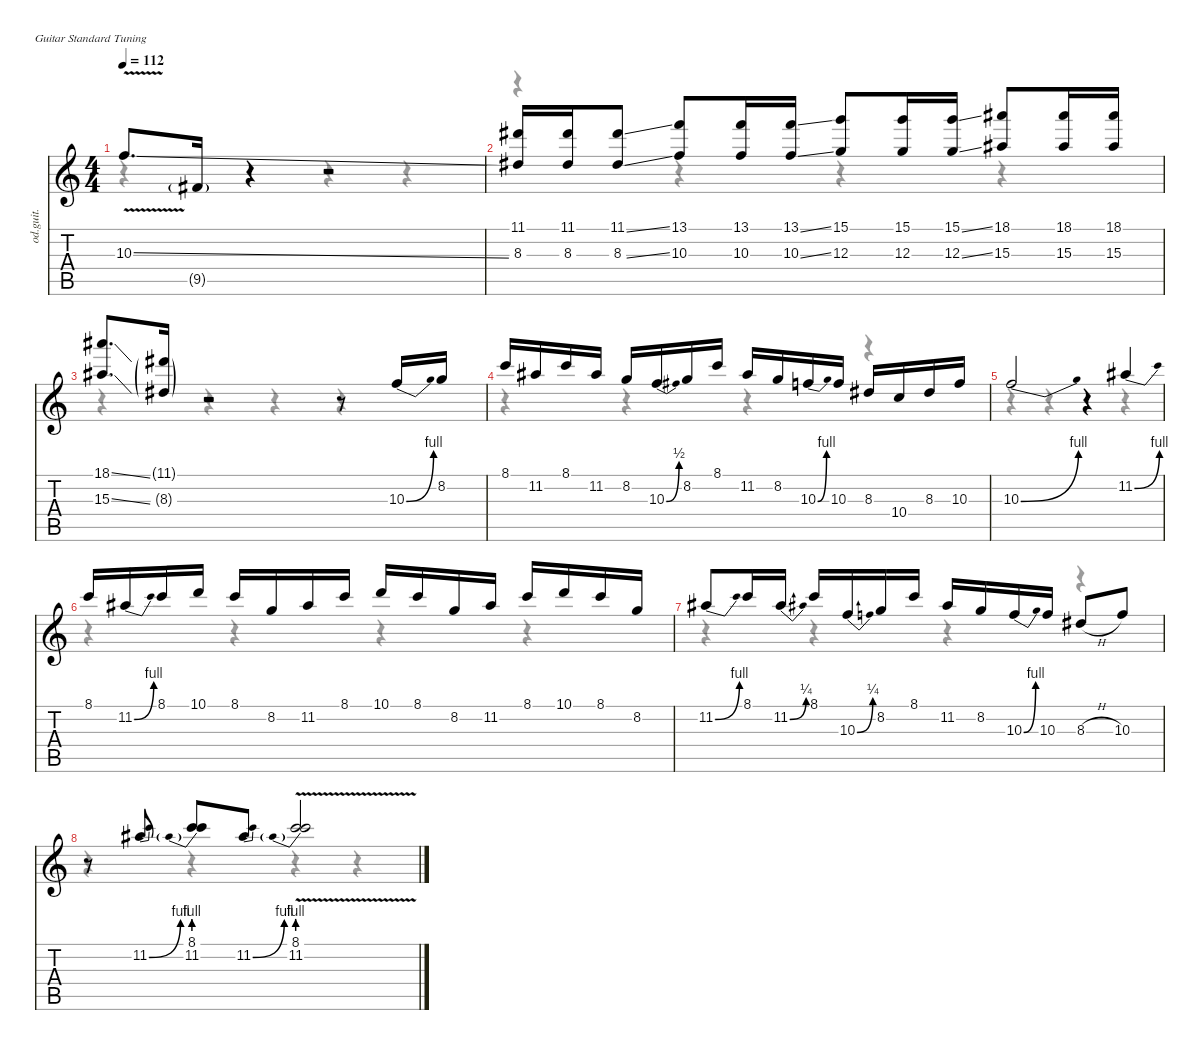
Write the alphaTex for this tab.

\defaultSystemsLayout 4
\hideDynamics
\bracketExtendMode nobrackets
\otherSystemsTrackNameOrientation horizontal
\track ("Electric - Jimi Hendrix" "od.guit.") {instrument overdrivenguitar}
\staff {score tabs}
\tuning (E4 B3 G3 D3 A2 E2)
\voice
\ts (4 4)
\tempo 112
\clef g2
\ks c
10.3{v ss}.8{d dy f beam Up} 9.5{g acc #}.16{dy mp beam Up} r.4{beam Up} r.2{beam Up} |
(11.1{acc #} 8.3{acc #}).16{dy f beam Up} (11.1{acc #} 8.3{acc #}).16{beam Up} (11.1{ss acc #} 8.3{ss acc #}).8{beam Up} (13.1 10.3).8{beam Up} (13.1 10.3).16{beam Up} (13.1{ss} 10.3{ss}).16{beam Up} (15.1 12.3).8{beam Up} (15.1 12.3).16{beam Up} (15.1{ss} 12.3{ss}).16{beam Up} (18.1{acc #} 15.3{acc #}).8{beam Up} (18.1{acc #} 15.3{acc #}).16{beam Up} (18.1{acc #} 15.3{acc #}).16{beam Up} |
(18.1{ss acc #} 15.3{ss acc #}).8{d beam Up} (11.1{g acc #} 8.3{g acc #}).16{dy mp beam Up} r.2{beam Up} r.8{beam Up} 10.3{be (bend 0 0 30 4)}.16{dy f beam Up} 8.2.16{beam Up} |
8.1.16{beam Up} 11.2{acc #}.16{beam Up} 8.1.16{beam Up} 11.2{acc #}.16{beam Up} 8.2.16{beam Up} 10.3{be (bend 0 0 30 2)}.16{beam Up} 8.2.16{beam Up} 8.1.16{beam Up} 11.2{acc #}.16{beam Up} 8.2.16{beam Up} 10.3{be (bend 0 0 30 4)}.16{beam Up} 10.3.16{beam Up} 8.3{acc #}.16{beam Up} 10.4.16{beam Up} 8.3{acc #}.16{beam Up} 10.3.16{beam Up} |
10.3{be (bend 0 0 15 4)}.2{beam Up} r.4{beam Up} 11.2{be (bend 0 0 45 4) acc #}.4{beam Up} |
8.1.16{beam Up} 11.2{be (bend 0 0 30 4) acc #}.16{beam Up} 8.1.16{beam Up} 10.1.16{beam Up} 8.1.16{beam Up} 8.2.16{beam Up} 11.2{acc #}.16{beam Up} 8.1.16{beam Up} 10.1.16{beam Up} 8.1.16{beam Up} 8.2.16{beam Up} 11.2{acc #}.16{beam Up} 8.1.16{beam Up} 10.1.16{beam Up} 8.1.16{beam Up} 8.2.16{beam Up} |
11.2{be (bend 0 0 30 4) acc #}.8{beam Up} 8.1.16{beam Up} 11.2{be (bend 0 0 30 1) acc #}.16{beam Up} 8.1.16{beam Up} 10.3{be (bend 0 0 30 1)}.16{beam Up} 8.2.16{beam Up} 8.1.16{beam Up} 11.2{acc #}.16{beam Up} 8.2.16{beam Up} 10.3{be (bend 0 0 30 4)}.16{beam Up} 10.3.16{beam Up} 8.3{h acc #}.8{beam Up} 10.3.8{beam Up} |
r.8{beam Up} 11.2{be (bend 0 0 30 4) acc #}.8{beam Up} (8.1 11.2{be (prebend 0 4 60 4)}).8{beam Up} 11.2{be (bend 0 0 30 4) acc #}.8{beam Up} (8.1{v} 11.2{be (prebend 0 4 60 4)}).2{beam Up}
\voice
\clef g2
\ottava regular
\simile none
\ks c
r.4{dy mf beam Down} r.4{beam Down} r.4{beam Down} r.4{beam Down} |
r.4{beam Down} r.4{beam Down} r.4{beam Down} r.4{beam Down} |
r.4{beam Down} r.4{beam Down} r.4{beam Down} r.4{beam Down} |
r.4{beam Down} r.4{beam Down} r.4{beam Down} r.4{beam Down} |
r.4{beam Down} r.4{beam Down} r.4{beam Down} r.4{beam Down} |
r.4{beam Down} r.4{beam Down} r.4{beam Down} r.4{beam Down} |
r.4{beam Down} r.4{beam Down} r.4{beam Down} r.4{beam Down} |
r.4{beam Down} r.4{beam Down} r.4{beam Down} r.4{beam Down}
